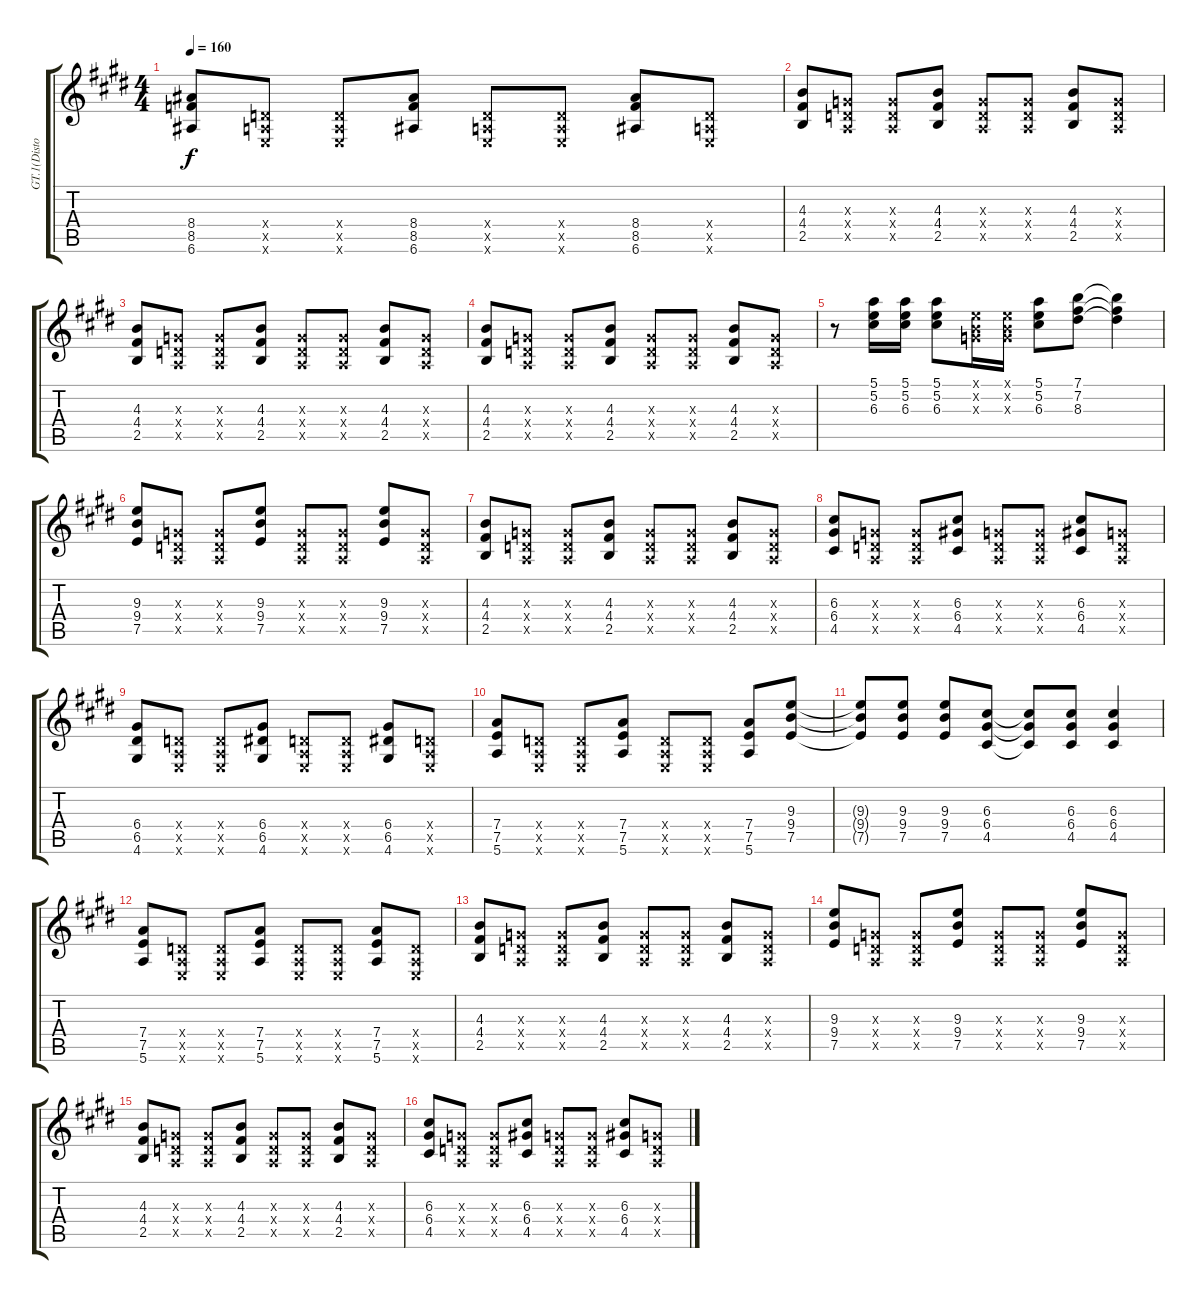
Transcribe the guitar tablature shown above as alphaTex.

\track ("GT.1(Distortion)" "GT.1(Disto") {instrument overdrivenguitar}
\staff {score tabs}
\tuning (E4 B3 G3 D3 A2 E2) {hide}
\ts (4 4)
\tempo 160
\clef g2
\ks e
(8.4 8.5 6.6).8{dy f} (0.4{x} 0.5{x} 0.6{x}).8 (0.4{x} 0.5{x} 0.6{x}).8 (8.4 8.5 6.6).8 (0.4{x} 0.5{x} 0.6{x}).8 (0.4{x} 0.5{x} 0.6{x}).8 (8.4 8.5 6.6).8 (0.4{x} 0.5{x} 0.6{x}).8 |
(4.3 4.4 2.5).8 (0.3{x} 0.4{x} 0.5{x}).8 (0.3{x} 0.4{x} 0.5{x}).8 (4.3 4.4 2.5).8 (0.3{x} 0.4{x} 0.5{x}).8 (0.3{x} 0.4{x} 0.5{x}).8 (4.3 4.4 2.5).8 (0.3{x} 0.4{x} 0.5{x}).8 |
(4.3 4.4 2.5).8 (0.3{x} 0.4{x} 0.5{x}).8 (0.3{x} 0.4{x} 0.5{x}).8 (4.3 4.4 2.5).8 (0.3{x} 0.4{x} 0.5{x}).8 (0.3{x} 0.4{x} 0.5{x}).8 (4.3 4.4 2.5).8 (0.3{x} 0.4{x} 0.5{x}).8 |
(4.3 4.4 2.5).8 (0.3{x} 0.4{x} 0.5{x}).8 (0.3{x} 0.4{x} 0.5{x}).8 (4.3 4.4 2.5).8 (0.3{x} 0.4{x} 0.5{x}).8 (0.3{x} 0.4{x} 0.5{x}).8 (4.3 4.4 2.5).8 (0.3{x} 0.4{x} 0.5{x}).8 |
r.8 (5.1 5.2 6.3).16 (5.1 5.2 6.3).16 (5.1 5.2 6.3).8 (0.1{x} 0.2{x} 0.3{x}).16 (0.1{x} 0.2{x} 0.3{x}).16 (5.1 5.2 6.3).8 (7.1 7.2 8.3).8 (7.1{t} 7.2{t} 8.3{t}).4 |
(9.3 9.4 7.5).8 (0.3{x} 0.4{x} 0.5{x}).8 (0.3{x} 0.4{x} 0.5{x}).8 (9.3 9.4 7.5).8 (0.3{x} 0.4{x} 0.5{x}).8 (0.3{x} 0.4{x} 0.5{x}).8 (9.3 9.4 7.5).8 (0.3{x} 0.4{x} 0.5{x}).8 |
(4.3 4.4 2.5).8 (0.3{x} 0.4{x} 0.5{x}).8 (0.3{x} 0.4{x} 0.5{x}).8 (4.3 4.4 2.5).8 (0.3{x} 0.4{x} 0.5{x}).8 (0.3{x} 0.4{x} 0.5{x}).8 (4.3 4.4 2.5).8 (0.3{x} 0.4{x} 0.5{x}).8 |
(6.3 6.4 4.5).8 (0.3{x} 0.4{x} 0.5{x}).8 (0.3{x} 0.4{x} 0.5{x}).8 (6.3 6.4 4.5).8 (0.3{x} 0.4{x} 0.5{x}).8 (0.3{x} 0.4{x} 0.5{x}).8 (6.3 6.4 4.5).8 (0.3{x} 0.4{x} 0.5{x}).8 |
(6.4 6.5 4.6).8 (0.4{x} 0.5{x} 0.6{x}).8 (0.4{x} 0.5{x} 0.6{x}).8 (6.4 6.5 4.6).8 (0.4{x} 0.5{x} 0.6{x}).8 (0.4{x} 0.5{x} 0.6{x}).8 (6.4 6.5 4.6).8 (0.4{x} 0.5{x} 0.6{x}).8 |
(7.4 7.5 5.6).8 (0.4{x} 0.5{x} 0.6{x}).8 (0.4{x} 0.5{x} 0.6{x}).8 (7.4 7.5 5.6).8 (0.4{x} 0.5{x} 0.6{x}).8 (0.4{x} 0.5{x} 0.6{x}).8 (7.4 7.5 5.6).8 (9.3 9.4 7.5).8 |
(9.3{t} 9.4{t} 7.5{t}).8 (9.3 9.4 7.5).8 (9.3 9.4 7.5).8 (6.3 6.4 4.5).8 (6.3{t} 6.4{t} 4.5{t}).8 (6.3 6.4 4.5).8 (6.3 6.4 4.5).4 |
(7.4 7.5 5.6).8 (0.4{x} 0.5{x} 0.6{x}).8 (0.4{x} 0.5{x} 0.6{x}).8 (7.4 7.5 5.6).8 (0.4{x} 0.5{x} 0.6{x}).8 (0.4{x} 0.5{x} 0.6{x}).8 (7.4 7.5 5.6).8 (0.4{x} 0.5{x} 0.6{x}).8 |
(4.3 4.4 2.5).8 (0.3{x} 0.4{x} 0.5{x}).8 (0.3{x} 0.4{x} 0.5{x}).8 (4.3 4.4 2.5).8 (0.3{x} 0.4{x} 0.5{x}).8 (0.3{x} 0.4{x} 0.5{x}).8 (4.3 4.4 2.5).8 (0.3{x} 0.4{x} 0.5{x}).8 |
(9.3 9.4 7.5).8 (0.3{x} 0.4{x} 0.5{x}).8 (0.3{x} 0.4{x} 0.5{x}).8 (9.3 9.4 7.5).8 (0.3{x} 0.4{x} 0.5{x}).8 (0.3{x} 0.4{x} 0.5{x}).8 (9.3 9.4 7.5).8 (0.3{x} 0.4{x} 0.5{x}).8 |
(4.3 4.4 2.5).8 (0.3{x} 0.4{x} 0.5{x}).8 (0.3{x} 0.4{x} 0.5{x}).8 (4.3 4.4 2.5).8 (0.3{x} 0.4{x} 0.5{x}).8 (0.3{x} 0.4{x} 0.5{x}).8 (4.3 4.4 2.5).8 (0.3{x} 0.4{x} 0.5{x}).8 |
(6.3 6.4 4.5).8 (0.3{x} 0.4{x} 0.5{x}).8 (0.3{x} 0.4{x} 0.5{x}).8 (6.3 6.4 4.5).8 (0.3{x} 0.4{x} 0.5{x}).8 (0.3{x} 0.4{x} 0.5{x}).8 (6.3 6.4 4.5).8 (0.3{x} 0.4{x} 0.5{x}).8
